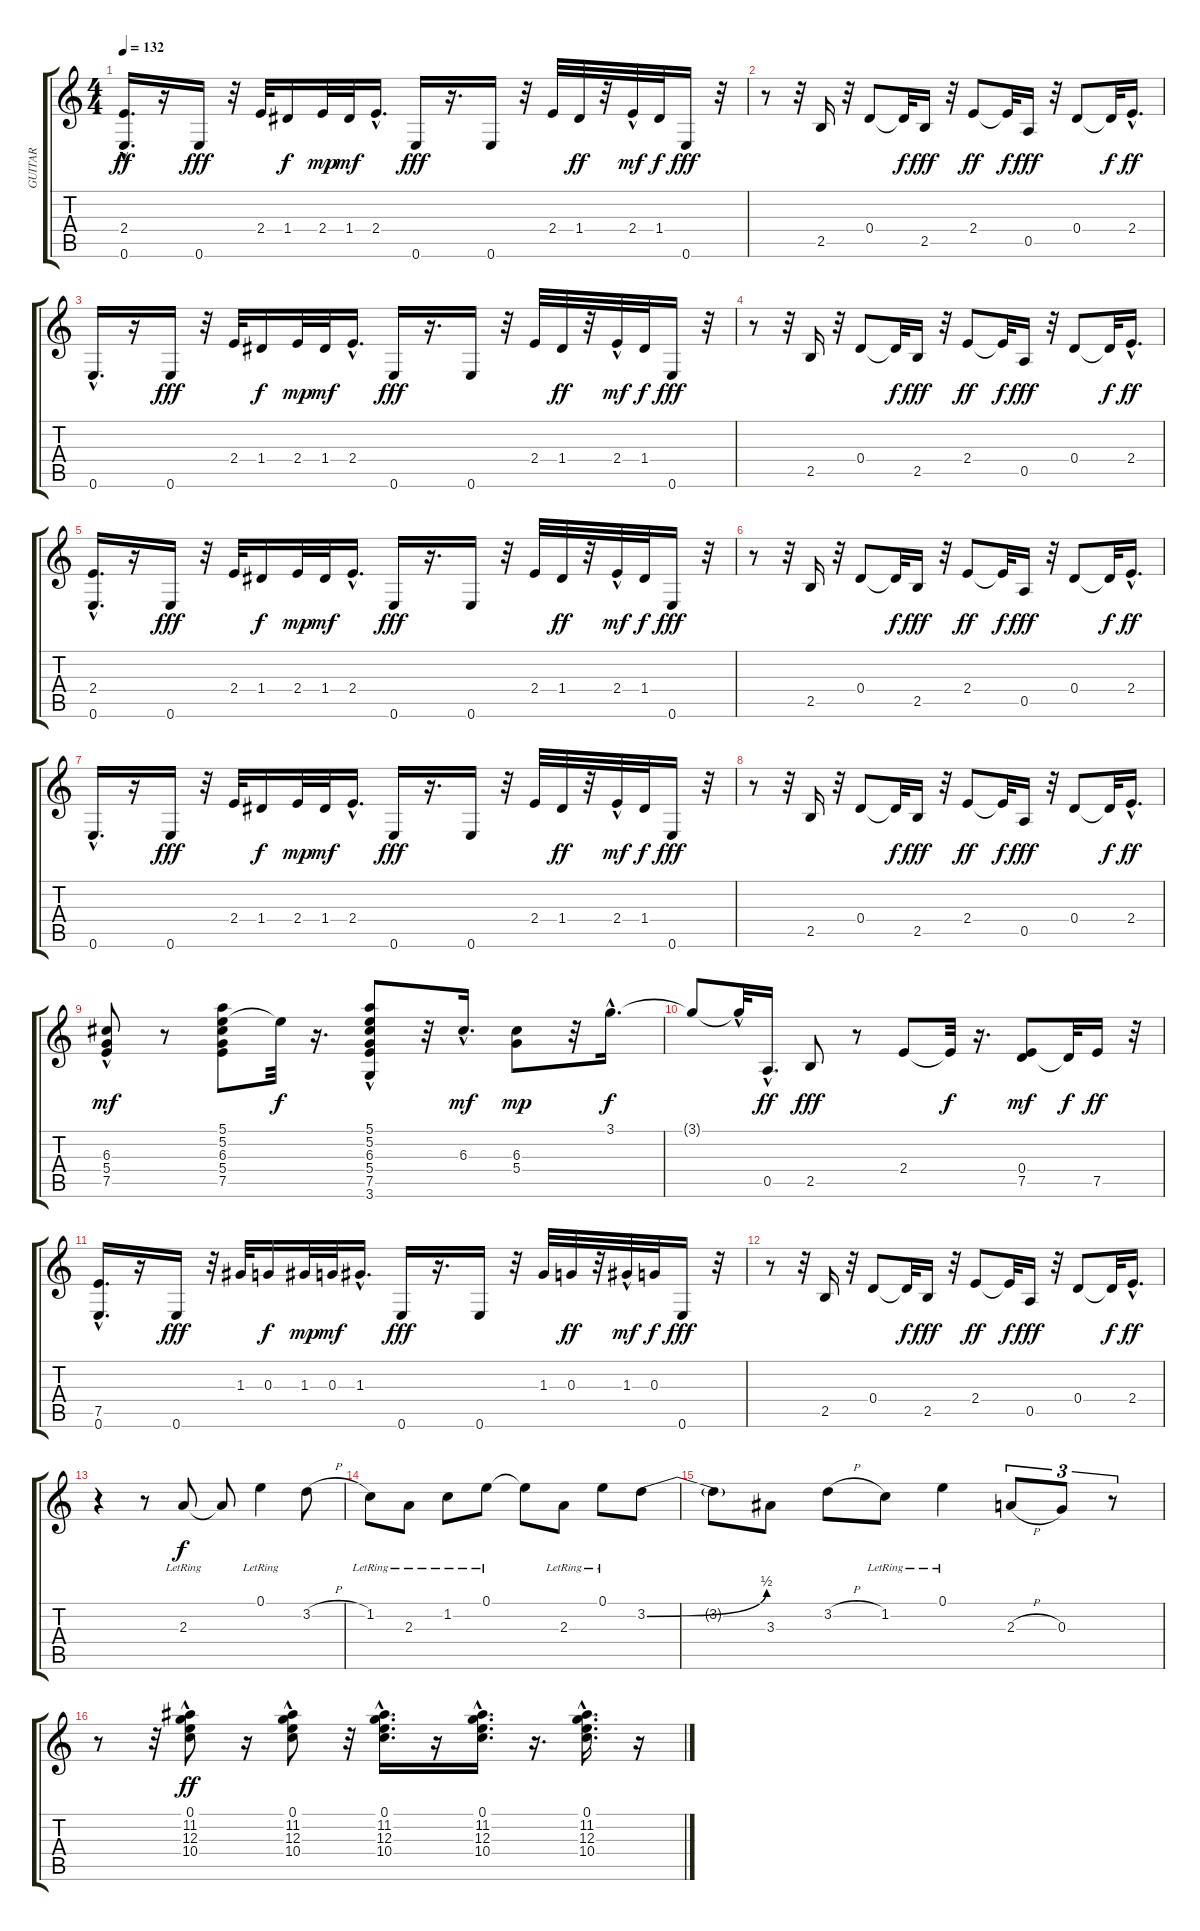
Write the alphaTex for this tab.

\track ("GUITAR  " "GUITAR  ") {instrument electricguitarclean}
\staff {score tabs}
\tuning (E4 B3 G3 D3 A2 E2) {hide}
\ts (4 4)
\tempo 132
\clef g2
\ks c
(2.4 0.6{hac}).16{d dy ff} r.16 0.6.16{dy fff} r.32 2.4.32 1.4.16{dy f} 2.4.32{dy mp} 1.4.32{dy mf} 2.4{hac}.16{d} 0.6.16{dy fff} r.16{d} 0.6.16 r.32 2.4.32 1.4.32{dy ff} r.32 2.4{hac}.32{dy mf} 1.4.32{dy f} 0.6.16{dy fff} r.32 |
r.8 r.32 2.5.16 r.32 0.4.8 0.4{t}.32{dy f} 2.5.16{dy fff} r.32 2.4.8{dy ff} 2.4{t}.32{dy f} 0.5.16{dy fff} r.32 0.4.8 0.4{t}.32{dy f} 2.4{hac}.16{d dy ff} |
0.6{hac}.16{d} r.16 0.6.16{dy fff} r.32 2.4.32 1.4.16{dy f} 2.4.32{dy mp} 1.4.32{dy mf} 2.4{hac}.16{d} 0.6.16{dy fff} r.16{d} 0.6.16 r.32 2.4.32 1.4.32{dy ff} r.32 2.4{hac}.32{dy mf} 1.4.32{dy f} 0.6.16{dy fff} r.32 |
r.8 r.32 2.5.16 r.32 0.4.8 0.4{t}.32{dy f} 2.5.16{dy fff} r.32 2.4.8{dy ff} 2.4{t}.32{dy f} 0.5.16{dy fff} r.32 0.4.8 0.4{t}.32{dy f} 2.4{hac}.16{d dy ff} |
(2.4 0.6{hac}).16{d} r.16 0.6.16{dy fff} r.32 2.4.32 1.4.16{dy f} 2.4.32{dy mp} 1.4.32{dy mf} 2.4{hac}.16{d} 0.6.16{dy fff} r.16{d} 0.6.16 r.32 2.4.32 1.4.32{dy ff} r.32 2.4{hac}.32{dy mf} 1.4.32{dy f} 0.6.16{dy fff} r.32 |
r.8 r.32 2.5.16 r.32 0.4.8 0.4{t}.32{dy f} 2.5.16{dy fff} r.32 2.4.8{dy ff} 2.4{t}.32{dy f} 0.5.16{dy fff} r.32 0.4.8 0.4{t}.32{dy f} 2.4{hac}.16{d dy ff} |
0.6{hac}.16{d} r.16 0.6.16{dy fff} r.32 2.4.32 1.4.16{dy f} 2.4.32{dy mp} 1.4.32{dy mf} 2.4{hac}.16{d} 0.6.16{dy fff} r.16{d} 0.6.16 r.32 2.4.32 1.4.32{dy ff} r.32 2.4{hac}.32{dy mf} 1.4.32{dy f} 0.6.16{dy fff} r.32 |
r.8 r.32 2.5.16 r.32 0.4.8 0.4{t}.32{dy f} 2.5.16{dy fff} r.32 2.4.8{dy ff} 2.4{t}.32{dy f} 0.5.16{dy fff} r.32 0.4.8 0.4{t}.32{dy f} 2.4{hac}.16{d dy ff} |
(6.3 5.4 7.5{hac}).8{dy mf} r.8 (5.1 5.2 6.3 5.4 7.5).8 5.2{t}.32{dy f} r.16{d} (5.1{hac} 5.2 6.3 5.4 7.5 3.6{hac}).8 r.32 6.3{hac}.16{d dy mf} (6.3 5.4).8{dy mp} r.32 3.1{hac}.16{d dy f} |
3.1{t}.8 3.1{hac t}.32 0.5{hac}.16{d dy ff} 2.5.8{dy fff} r.8 2.4.8 2.4{t}.32{dy f} r.16{d} (0.4 7.5).8{dy mf} 0.4{t}.32{dy f} 7.5.16{dy ff} r.32 |
(7.5 0.6{hac}).16{d} r.16 0.6.16{dy fff} r.32 1.3.32 0.3.16{dy f} 1.3.32{dy mp} 0.3.32{dy mf} 1.3{hac}.16{d} 0.6.16{dy fff} r.16{d} 0.6.16 r.32 1.3.32 0.3.32{dy ff} r.32 1.3{hac}.32{dy mf} 0.3.32{dy f} 0.6.16{dy fff} r.32 |
r.8 r.32 2.5.16 r.32 0.4.8 0.4{t}.32{dy f} 2.5.16{dy fff} r.32 2.4.8{dy ff} 2.4{t}.32{dy f} 0.5.16{dy fff} r.32 0.4.8 0.4{t}.32{dy f} 2.4{hac}.16{d dy ff} |
r.4 r.8 2.3{lr}.8{dy f} 2.3{t}.8 0.1{lr}.4 3.2{h}.8 |
1.2{lr}.8 2.3{lr}.8 1.2{lr}.8 0.1{lr}.8 0.1{t}.8 2.3{lr}.8 0.1{lr}.8 3.2{be (bend 0 0 60 2)}.8 |
3.2{t}.8 3.3.8 3.2{h}.8 1.2{lr}.8 0.1{lr}.4 2.3{h}.8{tu (3 2)} 0.3.8{tu (3 2)} r.8{tu (3 2)} |
r.8 r.32 (0.1 11.2 12.3{hac} 10.4{hac}).8{dy ff} r.16 (0.1{hac} 11.2 12.3{hac} 10.4{hac}).8 r.32 (0.1{hac} 11.2{hac} 12.3{hac} 10.4{hac}).16{d} r.16 (0.1{hac} 11.2{hac} 12.3{hac} 10.4{hac}).16{d} r.16{d} (0.1{hac} 11.2{hac} 12.3{hac} 10.4{hac}).16{d} r.16
